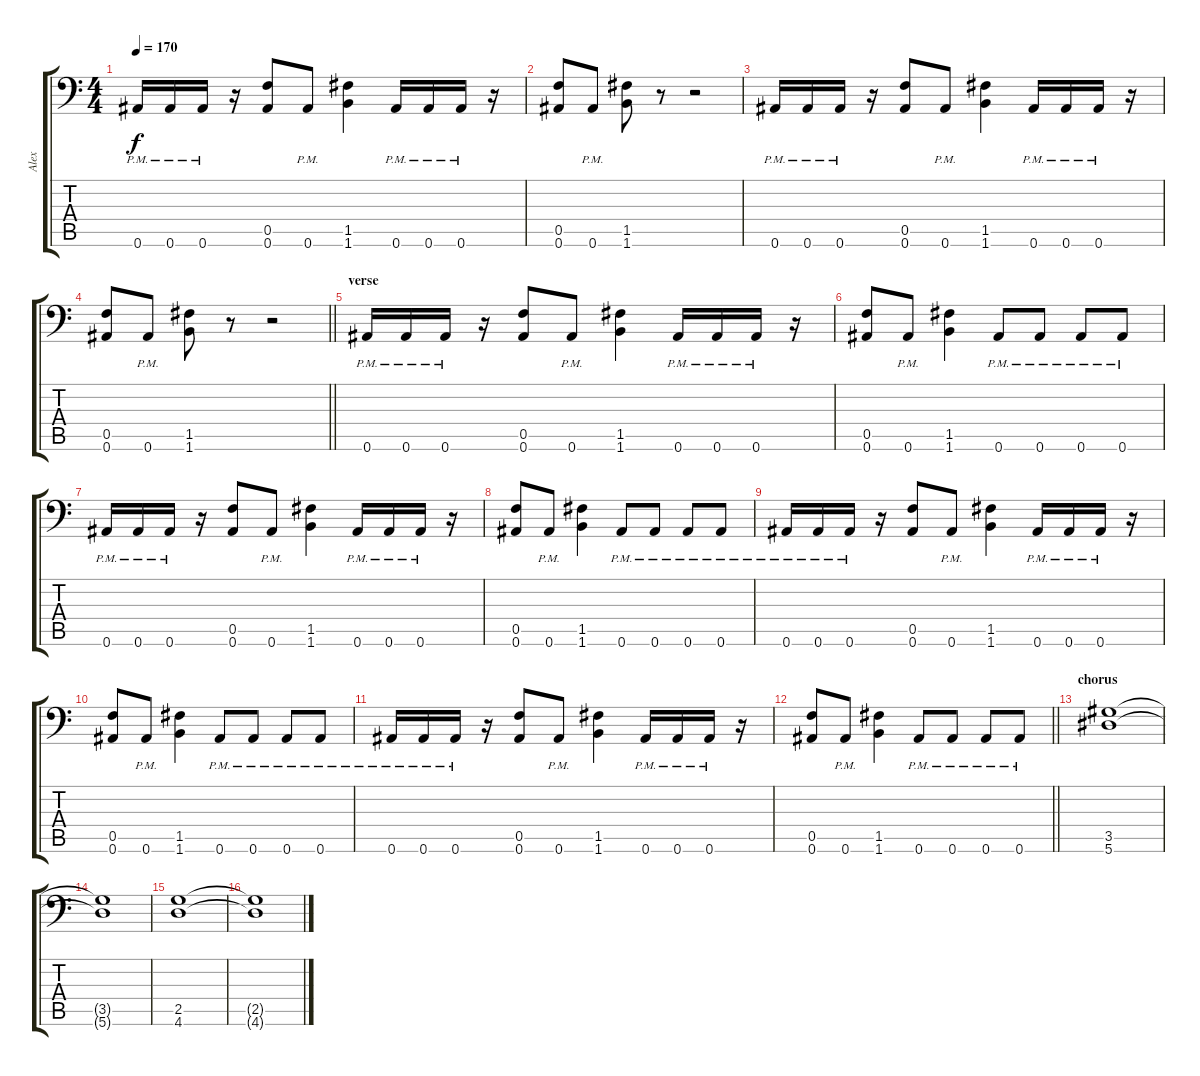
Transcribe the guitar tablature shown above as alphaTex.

\track ("Alex" "Alex") {instrument distortionguitar}
\staff {score tabs}
\tuning (C4 G3 Eb3 Bb2 F2 Bb1) {hide}
\ts (4 4)
\tempo 170
\clef f4
\ks c
0.6{pm}.16{dy f} 0.6{pm}.16 0.6{pm}.16 r.16 (0.5 0.6).8 0.6{pm}.8 (1.5 1.6).4 0.6{pm}.16 0.6{pm}.16 0.6{pm}.16 r.16 |
(0.5 0.6).8 0.6{pm}.8 (1.5 1.6).8 r.8 r.2 |
0.6{pm}.16 0.6{pm}.16 0.6{pm}.16 r.16 (0.5 0.6).8 0.6{pm}.8 (1.5 1.6).4 0.6{pm}.16 0.6{pm}.16 0.6{pm}.16 r.16 |
\barLineRight lightlight
(0.5 0.6).8 0.6{pm}.8 (1.5 1.6).8 r.8 r.2 |
\section ("" "verse")
0.6{pm}.16 0.6{pm}.16 0.6{pm}.16 r.16 (0.5 0.6).8 0.6{pm}.8 (1.5 1.6).4 0.6{pm}.16 0.6{pm}.16 0.6{pm}.16 r.16 |
(0.5 0.6).8 0.6{pm}.8 (1.5 1.6).4 0.6{pm}.8 0.6{pm}.8 0.6{pm}.8 0.6{pm}.8 |
0.6{pm}.16 0.6{pm}.16 0.6{pm}.16 r.16 (0.5 0.6).8 0.6{pm}.8 (1.5 1.6).4 0.6{pm}.16 0.6{pm}.16 0.6{pm}.16 r.16 |
(0.5 0.6).8 0.6{pm}.8 (1.5 1.6).4 0.6{pm}.8 0.6{pm}.8 0.6{pm}.8 0.6{pm}.8 |
0.6{pm}.16 0.6{pm}.16 0.6{pm}.16 r.16 (0.5 0.6).8 0.6{pm}.8 (1.5 1.6).4 0.6{pm}.16 0.6{pm}.16 0.6{pm}.16 r.16 |
(0.5 0.6).8 0.6{pm}.8 (1.5 1.6).4 0.6{pm}.8 0.6{pm}.8 0.6{pm}.8 0.6{pm}.8 |
0.6{pm}.16 0.6{pm}.16 0.6{pm}.16 r.16 (0.5 0.6).8 0.6{pm}.8 (1.5 1.6).4 0.6{pm}.16 0.6{pm}.16 0.6{pm}.16 r.16 |
\barLineRight lightlight
(0.5 0.6).8 0.6{pm}.8 (1.5 1.6).4 0.6{pm}.8 0.6{pm}.8 0.6{pm}.8 0.6{pm}.8 |
\section ("" "chorus")
(3.5 5.6).1 |
(3.5{t} 5.6{t}).1 |
(2.5 4.6).1 |
(2.5{t} 4.6{t}).1
